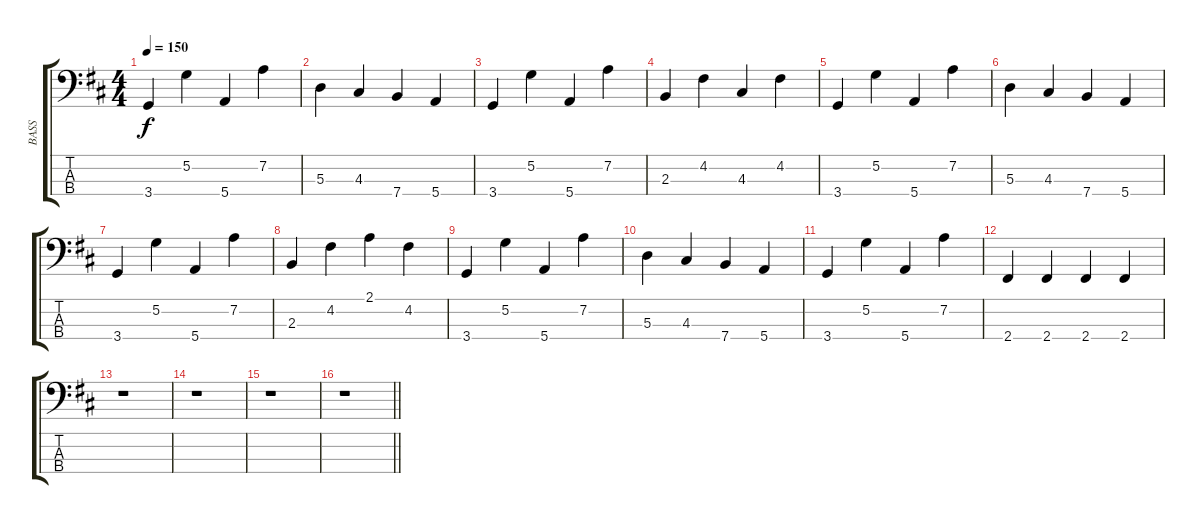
\track ("BASS" "BASS") {instrument electricbassfinger}
\staff {score tabs}
\tuning (G2 D2 A1 E1) {hide}
\ts (4 4)
\tempo 150
\clef f4
\ks d
3.4.4{dy f} 5.2.4 5.4.4 7.2.4 |
5.3.4 4.3.4 7.4.4 5.4.4 |
3.4.4 5.2.4 5.4.4 7.2.4 |
2.3.4 4.2.4 4.3.4 4.2.4 |
3.4.4 5.2.4 5.4.4 7.2.4 |
5.3.4 4.3.4 7.4.4 5.4.4 |
3.4.4 5.2.4 5.4.4 7.2.4 |
2.3.4 4.2.4 2.1.4 4.2.4 |
3.4.4 5.2.4 5.4.4 7.2.4 |
5.3.4 4.3.4 7.4.4 5.4.4 |
3.4.4 5.2.4 5.4.4 7.2.4 |
2.4.4 2.4.4 2.4.4 2.4.4 |
r.1 |
r.1 |
r.1 |
\barLineRight lightlight
r.1
